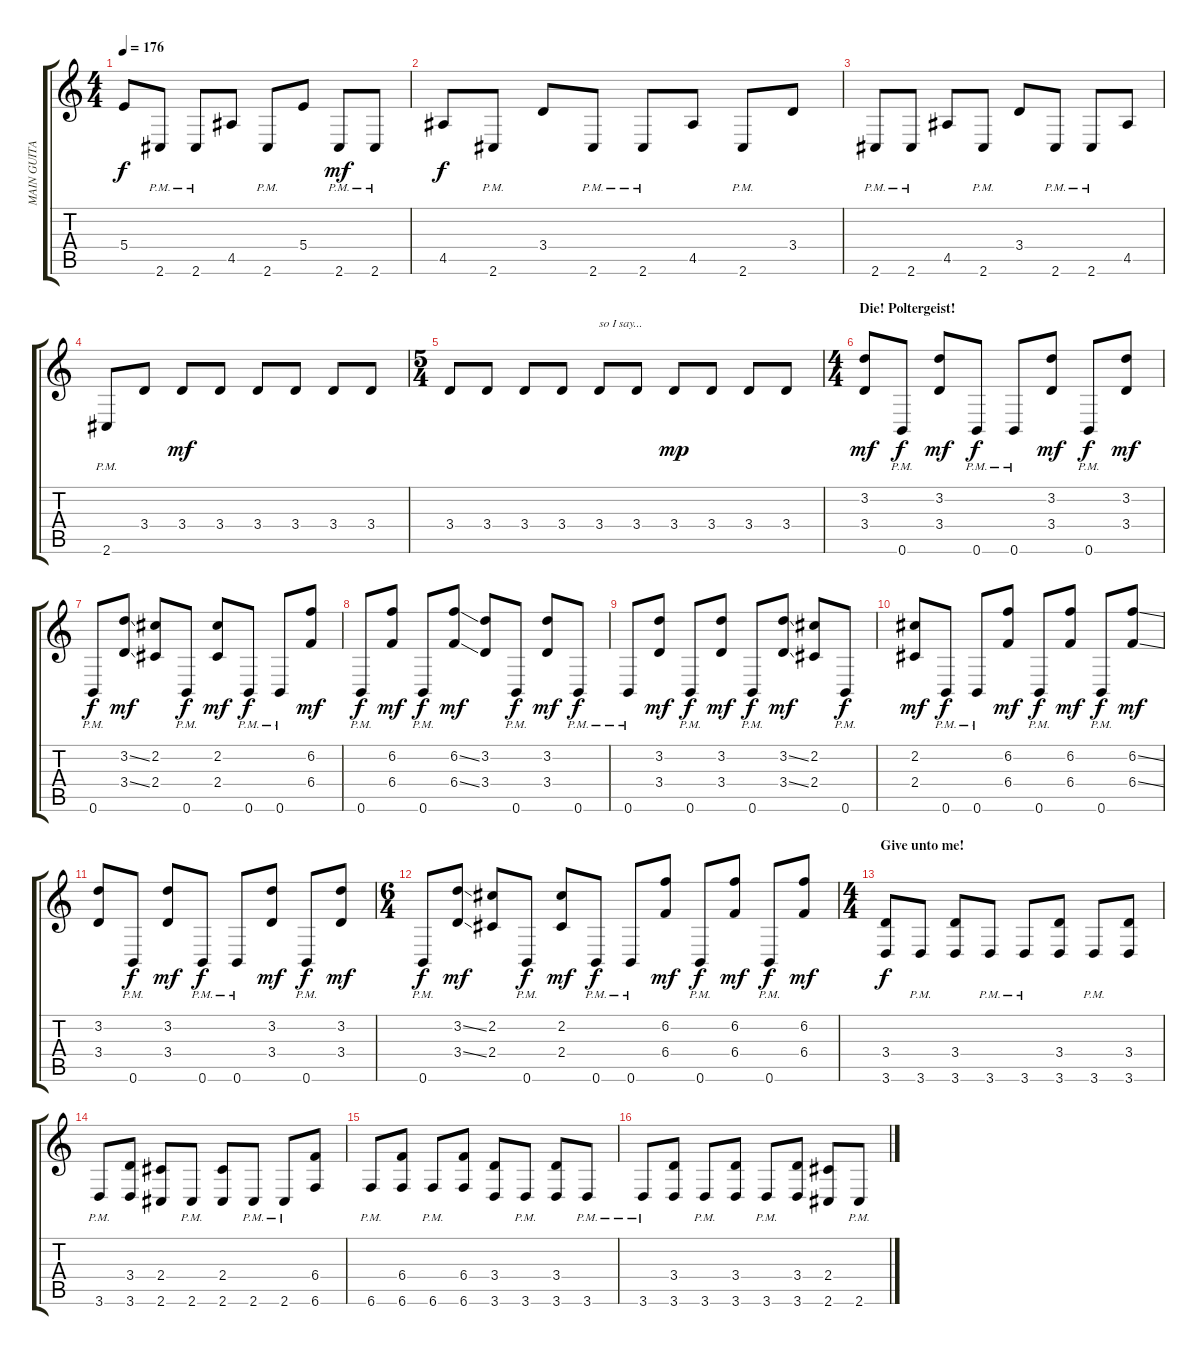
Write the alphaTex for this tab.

\track ("MAIN GUITAR" "MAIN GUITA") {instrument distortionguitar}
\staff {score tabs}
\tuning (Eb4 B3 Gb3 B2 Gb2 B1) {hide}
\ts (4 4)
\tempo 176
\clef g2
\ks c
5.4.8{dy f} 2.6{pm}.8 2.6{pm}.8 4.5.8 2.6{pm}.8 5.4.8 2.6{pm}.8{dy mf} 2.6{pm}.8 |
4.5.8{dy f} 2.6{pm}.8 3.4.8 2.6{pm}.8 2.6{pm}.8 4.5.8 2.6{pm}.8 3.4.8 |
2.6{pm}.8 2.6{pm}.8 4.5.8 2.6{pm}.8 3.4.8 2.6{pm}.8 2.6{pm}.8 4.5.8 |
2.6{pm}.8 3.4.8 3.4.8{dy mf} 3.4.8 3.4.8 3.4.8 3.4.8 3.4.8 |
\ts (5 4)
3.4.8 3.4.8 3.4.8 3.4.8 3.4.8{txt "so I say..."} 3.4.8 3.4.8{dy mp} 3.4.8 3.4.8 3.4.8 |
\ts (4 4)
\section ("" "Die! Poltergeist!")
(3.2 3.4).8{dy mf} 0.6{pm}.8{dy f} (3.2 3.4).8{dy mf} 0.6{pm}.8{dy f} 0.6{pm}.8 (3.2 3.4).8{dy mf} 0.6{pm}.8{dy f} (3.2 3.4).8{dy mf} |
0.6{pm}.8{dy f} (3.2{ss} 3.4{ss}).8{dy mf} (2.2 2.4).8 0.6{pm}.8{dy f} (2.2 2.4).8{dy mf} 0.6{pm}.8{dy f} 0.6{pm}.8 (6.2 6.4).8{dy mf} |
0.6{pm}.8{dy f} (6.2 6.4).8{dy mf} 0.6{pm}.8{dy f} (6.2{ss} 6.4{ss}).8{dy mf} (3.2 3.4).8 0.6{pm}.8{dy f} (3.2 3.4).8{dy mf} 0.6{pm}.8{dy f} |
0.6{pm}.8 (3.2 3.4).8{dy mf} 0.6{pm}.8{dy f} (3.2 3.4).8{dy mf} 0.6{pm}.8{dy f} (3.2{ss} 3.4{ss}).8{dy mf} (2.2 2.4).8 0.6{pm}.8{dy f} |
(2.2 2.4).8{dy mf} 0.6{pm}.8{dy f} 0.6{pm}.8 (6.2 6.4).8{dy mf} 0.6{pm}.8{dy f} (6.2 6.4).8{dy mf} 0.6{pm}.8{dy f} (6.2{ss} 6.4{ss}).8{dy mf} |
(3.2 3.4).8 0.6{pm}.8{dy f} (3.2 3.4).8{dy mf} 0.6{pm}.8{dy f} 0.6{pm}.8 (3.2 3.4).8{dy mf} 0.6{pm}.8{dy f} (3.2 3.4).8{dy mf} |
\ts (6 4)
0.6{pm}.8{dy f} (3.2{ss} 3.4{ss}).8{dy mf} (2.2 2.4).8 0.6{pm}.8{dy f} (2.2 2.4).8{dy mf} 0.6{pm}.8{dy f} 0.6{pm}.8 (6.2 6.4).8{dy mf} 0.6{pm}.8{dy f} (6.2 6.4).8{dy mf} 0.6{pm}.8{dy f} (6.2 6.4).8{dy mf} |
\ts (4 4)
\section ("" "Give unto me!")
(3.4 3.6).8{dy f} 3.6{pm}.8 (3.4 3.6).8 3.6{pm}.8 3.6{pm}.8 (3.4 3.6).8 3.6{pm}.8 (3.4 3.6).8 |
3.6{pm}.8 (3.4 3.6).8 (2.4 2.6).8 2.6{pm}.8 (2.4 2.6).8 2.6{pm}.8 2.6{pm}.8 (6.4 6.6).8 |
6.6{pm}.8 (6.4 6.6).8 6.6{pm}.8 (6.4 6.6).8 (3.4 3.6).8 3.6{pm}.8 (3.4 3.6).8 3.6{pm}.8 |
3.6{pm}.8 (3.4 3.6).8 3.6{pm}.8 (3.4 3.6).8 3.6{pm}.8 (3.4 3.6).8 (2.4 2.6).8 2.6{pm}.8
